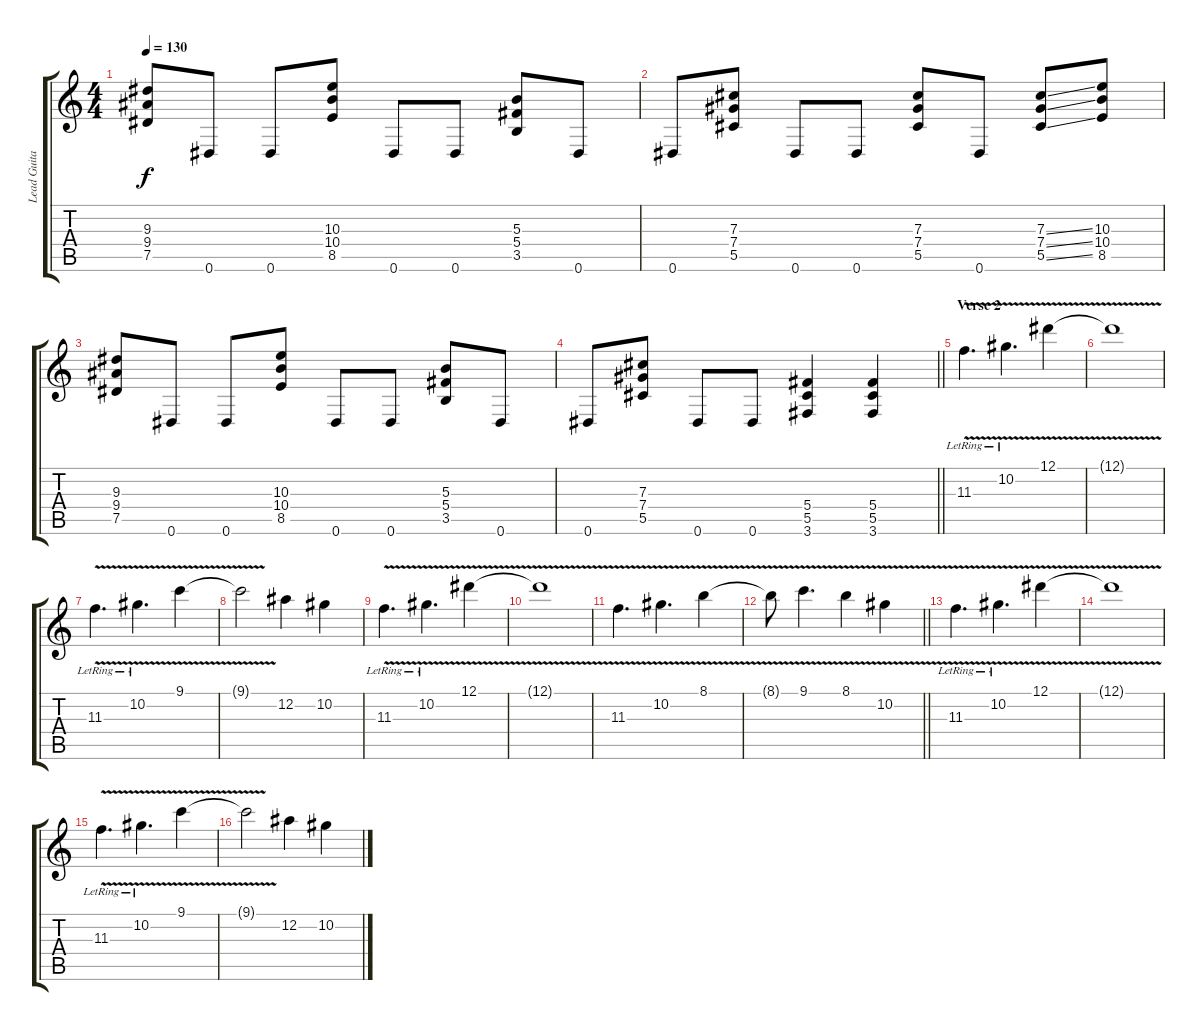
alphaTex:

\track ("Lead Guitar" "Lead Guita") {instrument distortionguitar}
\staff {score tabs}
\tuning (Eb4 Bb3 Gb3 Db3 Ab2 Eb2) {hide}
\ts (4 4)
\tempo 130
\clef g2
\ks c
(9.3 9.4 7.5).8{dy f} 0.6.8 0.6.8 (10.3 10.4 8.5).8 0.6.8 0.6.8 (5.3 5.4 3.5).8 0.6.8 |
0.6.8 (7.3 7.4 5.5).8 0.6.8 0.6.8 (7.3 7.4 5.5).8 0.6.8 (7.3{ss} 7.4{ss} 5.5{ss}).8 (10.3 10.4 8.5).8 |
(9.3 9.4 7.5).8 0.6.8 0.6.8 (10.3 10.4 8.5).8 0.6.8 0.6.8 (5.3 5.4 3.5).8 0.6.8 |
\barLineRight lightlight
0.6.8 (7.3 7.4 5.5).8 0.6.8 0.6.8 (5.4 5.5 3.6).4 (5.4 5.5 3.6).4 |
\section ("" "Verse 2")
11.3{v lr}.4{d volume 8 balance 8 instrument distortionguitar} 10.2{v lr}.4{d} 12.1{v}.4 |
12.1{v t}.1 |
11.3{v lr}.4{d} 10.2{v lr}.4{d} 9.1{v}.4 |
9.1{v t}.2 12.2.4 10.2.4 |
11.3{v lr}.4{d} 10.2{v lr}.4{d} 12.1{v}.4 |
12.1{v t}.1 |
11.3{v}.4{d} 10.2{v}.4{d} 8.1{v}.4 |
\barLineRight lightlight
8.1{t}.8 9.1{v}.4{d} 8.1{v}.4 10.2{v}.4 |
\section ("" "")
11.3{v lr}.4{d} 10.2{v lr}.4{d} 12.1{v}.4 |
12.1{v t}.1 |
11.3{v lr}.4{d} 10.2{v lr}.4{d} 9.1{v}.4 |
9.1{v t}.2 12.2.4 10.2.4
